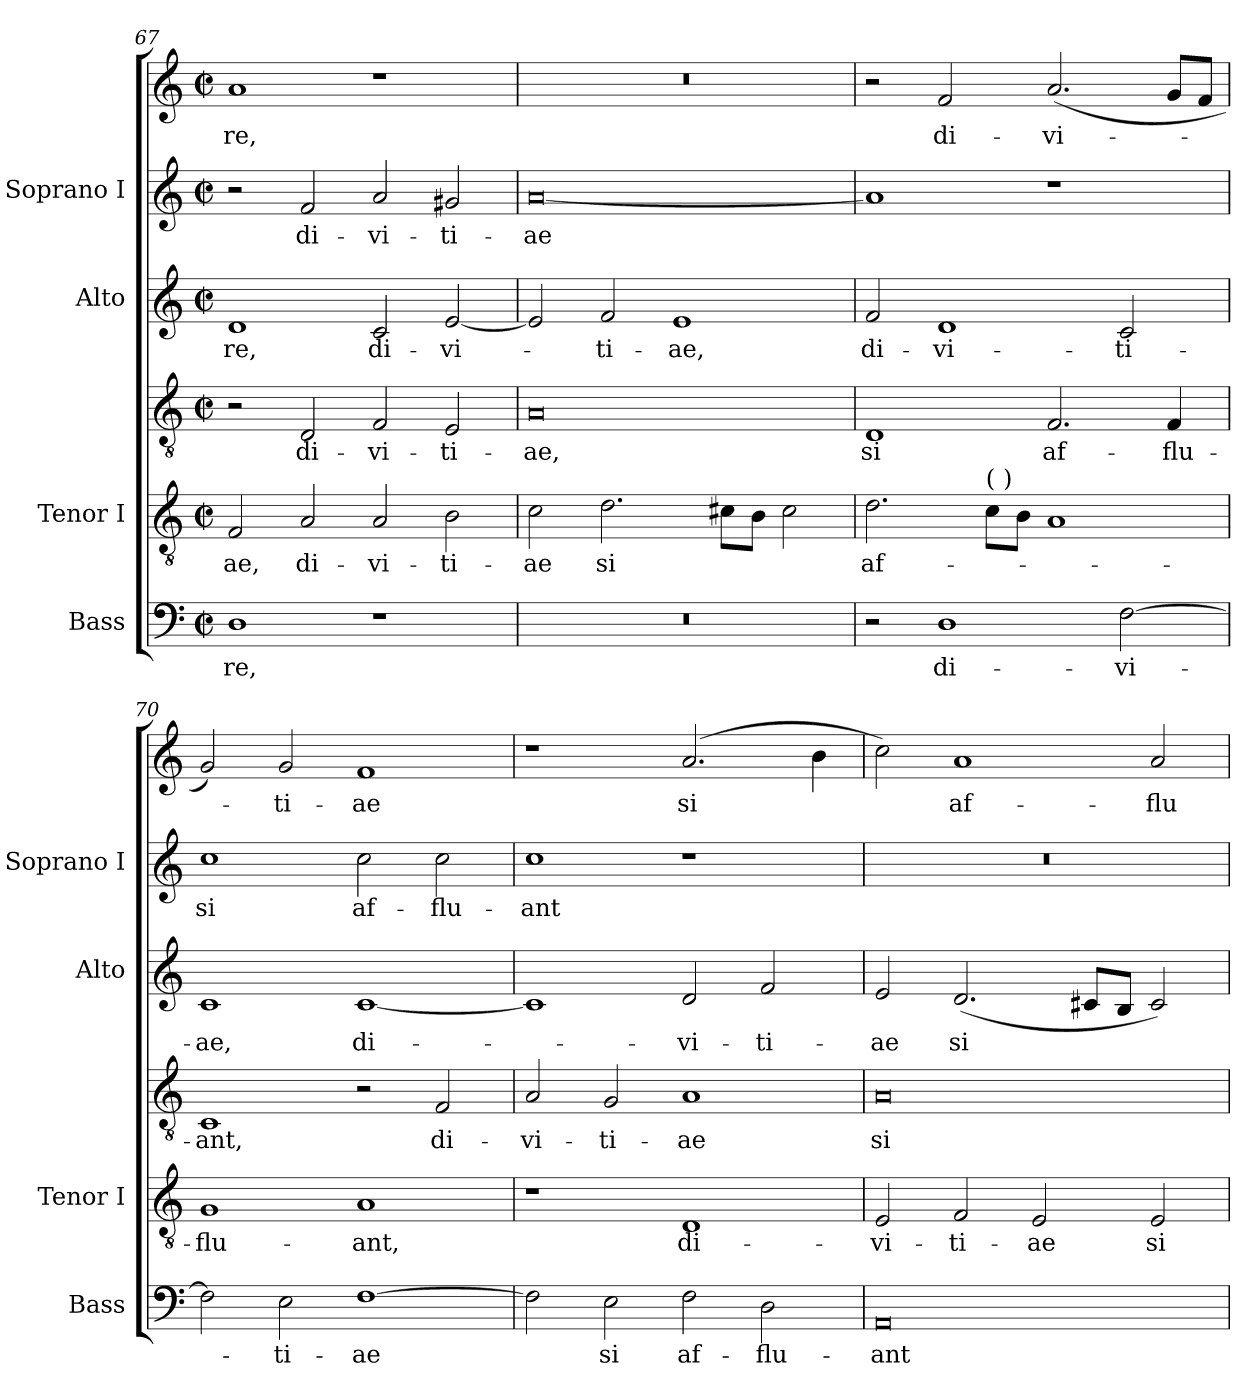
**kern	**text	**kern	**text	**kern	**text	**kern	**text	**kern	**text	**kern	**text
*part4	*part4	*part3	*part3	*part3	*part3	*part2	*part2	*part1	*part1	*part1	*part1
*staff6	*staff6	*staff5	*staff5	*staff4	*staff4	*staff3	*staff3	*staff2	*staff2	*staff1	*staff1
*I"Bass	*	*I"Tenor I	*	*	*	*I"Alto	*	*I"Soprano I	*	*	*
*I'Bass	*	*I'Tenor I	*	*	*	*I'Alto	*	*I'Soprano I	*	*	*
!!LO:LB:g=z
*clefF4	*	*clefGv2	*	*clefGv2	*	*clefG2	*	*clefG2	*	*clefG2	*
*k[]	*	*k[]	*	*k[]	*	*k[]	*	*k[]	*	*k[]	*
*C:	*	*C:	*	*C:	*	*C:	*	*C:	*	*C:	*
*M4/2	*	*M4/2	*	*M4/2	*	*M4/2	*	*M4/2	*	*M4/2	*
*met(c|)	*	*met(c|)	*	*met(c|)	*	*met(c|)	*	*met(c|)	*	*met(c|)	*
=67	=67	=67	=67	=67	=67	=67	=67	=67	=67	=67	=67
!	!LO:LY:b	!	!LO:LY:b	!	!	!	!LO:LY:b	!	!	!	!LO:LY:b
1D	-re,	2F	-ae,	2r	.	1d	-re,	2r	.	1a	-re,
!	!	!	!LO:LY:b	!	!LO:LY:b	!	!	!	!LO:LY:b	!	!
.	.	2A	di-	2D	-di-	.	.	2f	di-	.	.
!	!	!	!LO:LY:b	!	!LO:LY:b	!	!LO:LY:b	!	!LO:LY:b	!	!
1r	.	2A	-vi-	2F	-vi-	2c	di-	2a	-vi-	1r	.
!	!	!	!LO:LY:b	!	!LO:LY:b	!	!LO:LY:b	!	!LO:LY:b	!	!
.	.	2B	-ti-	2E	-ti-	[2e	-vi-	2g#X	-ti-	.	.
=68	=68	=68	=68	=68	=68	=68	=68	=68	=68	=68	=68
!	!	!	!LO:LY:b	!	!LO:LY:b	!	!	!	!LO:LY:b	!	!
0r	.	2c	ae	0A	-ae,	2e]	.	[0a	-ae	0r	.
!	!	!	!LO:LY:b	!	!	!	!LO:LY:b	!	!	!	!
.	.	2.d	si	.	.	2f	ti-	.	.	.	.
!	!	!	!	!	!	!	!LO:LY:b	!	!	!	!
.	.	.	.	.	.	1e	-ae,	.	.	.	.
.	.	8c#L	.	.	.	.	.	.	.	.	.
.	.	8BJ	.	.	.	.	.	.	.	.	.
.	.	2c#	.	.	.	.	.	.	.	.	.
=69	=69	=69	=69	=69	=69	=69	=69	=69	=69	=69	=69
!	!	!	!LO:LY:b	!	!LO:LY:b	!	!LO:LY:b	!	!	!	!
2r	.	2.d	-af-	1D	si	2f	di-	1a]	.	2r	.
!	!LO:LY:b	!	!	!	!	!	!LO:LY:b	!	!	!	!LO:LY:b
1D	di-	.	.	.	.	1d	-vi-	.	.	2f	di-
!	!	!LO:TX:a:t=(  )	!	!	!	!	!	!	!	!	!
.	.	8cL	.	.	.	.	.	.	.	.	.
.	.	8BJ	.	.	.	.	.	.	.	.	.
!	!	!	!	!	!LO:LY:b	!	!	!	!	!	!LO:LY:b
.	.	1A	.	2.F	af-	.	.	1r	.	(<2.a	-vi-
!	!LO:LY:b	!	!	!	!	!	!LO:LY:b	!	!	!	!
[2F	-vi-	.	.	.	.	2c	-ti-	.	.	.	.
!	!	!	!	!	!LO:LY:b	!	!	!	!	!	!
.	.	.	.	4F	-flu-	.	.	.	.	8gL	.
.	.	.	.	.	.	.	.	.	.	8fJ	.
=70	=70	=70	=70	=70	=70	=70	=70	=70	=70	=70	=70
!	!	!	!LO:LY:b	!	!LO:LY:b	!	!LO:LY:b	!	!LO:LY:b	!	!
2F]	.	1G	-flu-	1C	ant,	1c	-ae,	1cc	si	2g)	.
!	!LO:LY:b	!	!	!	!	!	!	!	!	!	!LO:LY:b
2E	ti-	.	.	.	.	.	.	.	.	2g	ti-
!	!LO:LY:b	!	!LO:LY:b	!	!	!	!LO:LY:b	!	!LO:LY:b	!	!LO:LY:b
[1F	-ae	1A	-ant,	2r	.	[1c	di-	2cc	af-	1f	-ae
!	!	!	!	!	!LO:LY:b	!	!	!	!LO:LY:b	!	!
.	.	.	.	2F	di-	.	.	2cc	-flu-	.	.
=71	=71	=71	=71	=71	=71	=71	=71	=71	=71	=71	=71
!	!	!	!	!	!LO:LY:b	!	!	!	!LO:LY:b	!	!
2F]	.	1r	.	2A	vi-	1c]	.	1cc	ant	1r	.
!	!LO:LY:b	!	!	!	!LO:LY:b	!	!	!	!	!	!
2E	si	.	.	2G	-ti-	.	.	.	.	.	.
!	!LO:LY:b	!	!LO:LY:b	!	!LO:LY:b	!	!LO:LY:b	!	!	!	!LO:LY:b
2F	af-	1D	di-	1A	-ae	2d	vi-	1r	.	(>2.a	-si
!	!LO:LY:b	!	!	!	!	!	!LO:LY:b	!	!	!	!
2D	-flu-	.	.	.	.	2f	-ti-	.	.	.	.
.	.	.	.	.	.	.	.	.	.	4b	.
=72	=72	=72	=72	=72	=72	=72	=72	=72	=72	=72	=72
!	!LO:LY:b	!	!LO:LY:b	!	!LO:LY:b	!	!LO:LY:b	!	!	!	!
0AA	-ant	2E	vi-	0A	-si	2e	-ae	0r	.	2cc)	.
!	!	!	!LO:LY:b	!	!	!	!LO:LY:b	!	!	!	!LO:LY:b
.	.	2F	-ti-	.	.	(<2.d	si	.	.	1a	af-
!	!	!	!LO:LY:b	!	!	!	!	!	!	!	!
.	.	2E	-ae	.	.	.	.	.	.	.	.
.	.	.	.	.	.	8c#L	.	.	.	.	.
.	.	.	.	.	.	8BJ	.	.	.	.	.
!	!	!	!LO:LY:b	!	!	!	!	!	!	!	!LO:LY:b
.	.	2E	si	.	.	2c#)	.	.	.	2a	-flu-
=	=	=	=	=	=	=	=	=	=	=	=
*-	*-	*-	*-	*-	*-	*-	*-	*-	*-	*-	*-
